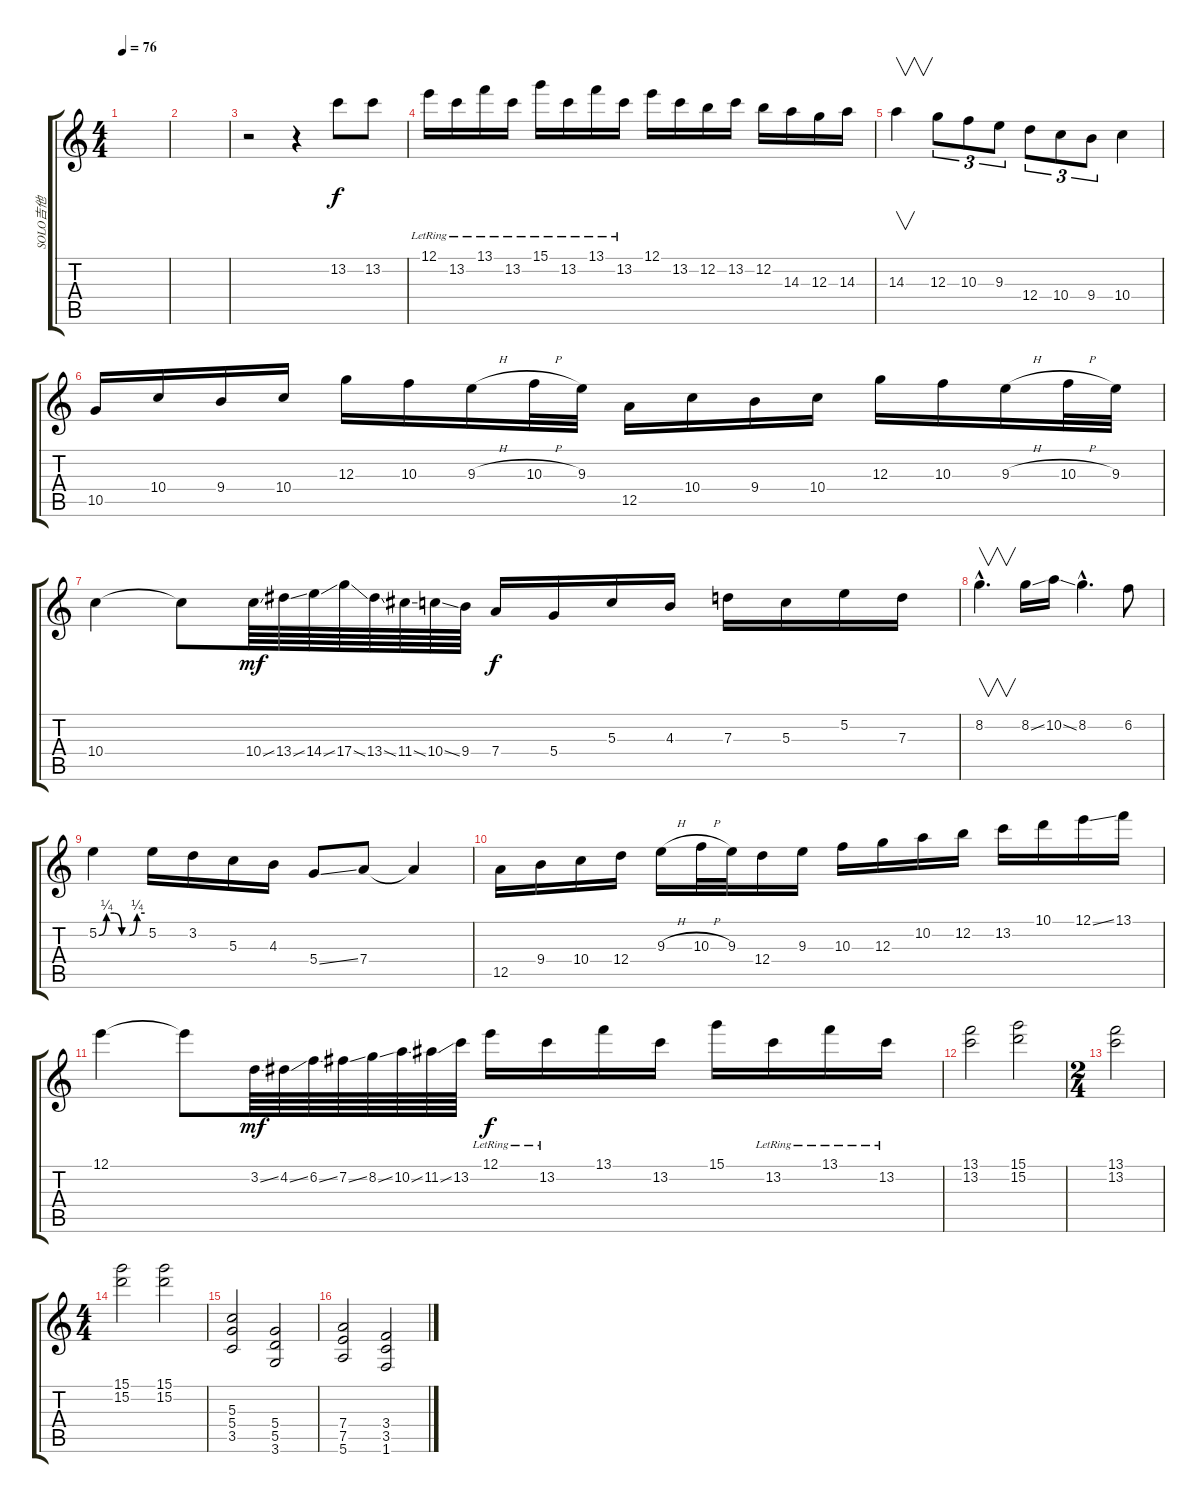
\track ("SOLO吉他" "SOLO吉他") {instrument overdrivenguitar}
\staff {score tabs}
\tuning (E4 B3 G3 D3 A2 E2) {hide}
\ts (4 4)
\tempo 76
\clef g2
\ks c
|
|
r.2 r.4 13.2.8 13.2.8 |
12.1{lr}.16 13.2{lr}.16 13.1{lr}.16 13.2{lr}.16 15.1{lr}.16 13.2{lr}.16 13.1{lr}.16 13.2{lr}.16 12.1.16 13.2.16 12.2.16 13.2.16 12.2.16 14.3.16 12.3.16 14.3.16 |
14.3.4{v} 12.3.8{tu (3 2)} 10.3.8{tu (3 2)} 9.3.8{tu (3 2)} 12.4.8{tu (3 2)} 10.4.8{tu (3 2)} 9.4.8{tu (3 2)} 10.4.4 |
10.5.16 10.4.16 9.4.16 10.4.16 12.3.16 10.3.16 9.3{h}.16 10.3{h}.32 9.3.32 12.5.16 10.4.16 9.4.16 10.4.16 12.3.16 10.3.16 9.3{h}.16 10.3{h}.32 9.3.32 |
10.4.4 10.4{t}.8 10.4{ss}.64{dy mf} 13.4{ss}.64 14.4{ss}.64 17.4{ss}.64 13.4{ss}.64 11.4{ss}.64 10.4{ss}.64 9.4.64 7.4.16{dy f} 5.4.16 5.3.16 4.3.16 7.3.16 5.3.16 5.2.16 7.3.16 |
8.2{hac}.4{v d} 8.2{ss}.16 10.2{ss}.16 8.2{hac}.4{d} 6.2.8 |
5.2{be (custom 0 0 10 1 20 1 30 0 40 0 50 1 60 1)}.4 5.2.16 3.2.16 5.3.16 4.3.16 5.4{ss}.8 7.4.8 7.4{t}.4 |
12.5.16 9.4.16 10.4.16 12.4.16 9.3{h}.16 10.3{h}.32 9.3.32 12.4.16 9.3.16 10.3.16 12.3.16 10.2.16 12.2.16 13.2.16 10.1.16 12.1{ss}.16 13.1.16 |
12.1.4 12.1{t}.8 3.2{ss}.64{dy mf} 4.2{ss}.64 6.2{ss}.64 7.2{ss}.64 8.2{ss}.64 10.2{ss}.64 11.2{ss}.64 13.2.64 12.1{lr}.16{dy f} 13.2{lr}.16 13.1.16 13.2.16 15.1.16 13.2{lr}.16 13.1{lr}.16 13.2{lr}.16 |
(13.1 13.2).2{volume 12} (15.1 15.2).2 |
\ts (2 4)
(13.1 13.2).2 |
\ts (4 4)
(15.1 15.2).2 (15.1 15.2).2 |
(5.3 5.4 3.5).2{volume 10} (5.4 5.5 3.6).2 |
(7.4 7.5 5.6).2 (3.4 3.5 1.6).2
